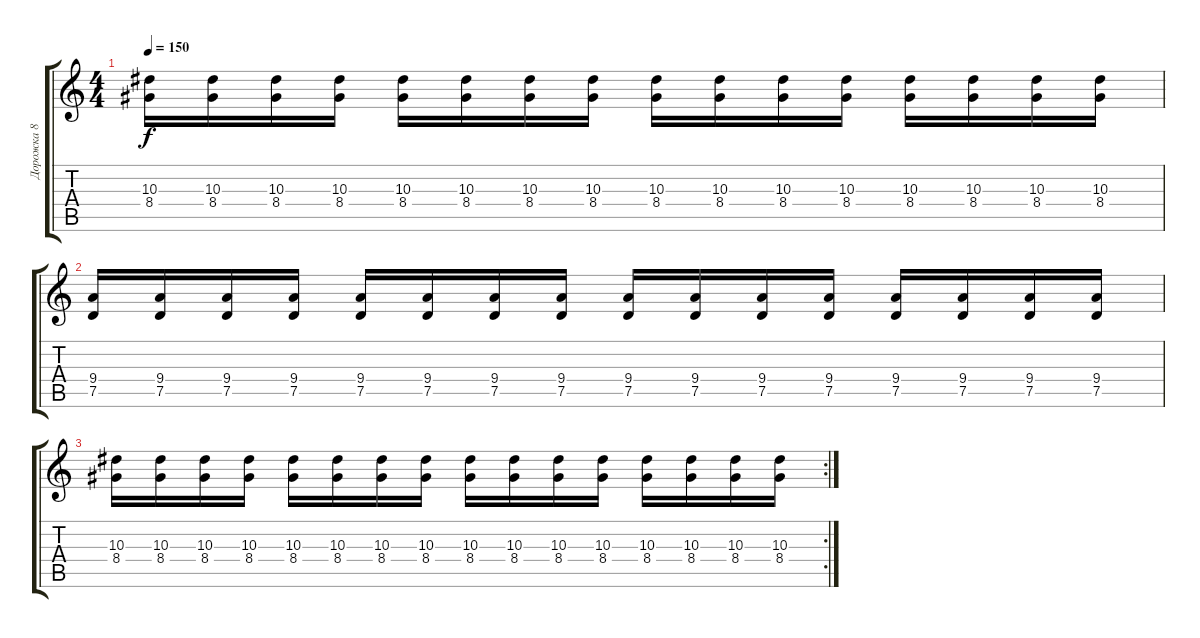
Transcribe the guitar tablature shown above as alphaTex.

\track ("Дорожка 8" "Дорожка 8") {instrument distortionguitar}
\staff {score tabs}
\tuning (D4 A3 F3 C3 G2 D2) {hide}
\ts (4 4)
\tempo 150
\clef g2
\ks c
(10.3 8.4).16{dy f} (10.3 8.4).16 (10.3 8.4).16 (10.3 8.4).16 (10.3 8.4).16 (10.3 8.4).16 (10.3 8.4).16 (10.3 8.4).16 (10.3 8.4).16 (10.3 8.4).16 (10.3 8.4).16 (10.3 8.4).16 (10.3 8.4).16 (10.3 8.4).16 (10.3 8.4).16 (10.3 8.4).16 |
(9.4 7.5).16 (9.4 7.5).16 (9.4 7.5).16 (9.4 7.5).16 (9.4 7.5).16 (9.4 7.5).16 (9.4 7.5).16 (9.4 7.5).16 (9.4 7.5).16 (9.4 7.5).16 (9.4 7.5).16 (9.4 7.5).16 (9.4 7.5).16 (9.4 7.5).16 (9.4 7.5).16 (9.4 7.5).16 |
\rc 2
(10.3 8.4).16 (10.3 8.4).16 (10.3 8.4).16 (10.3 8.4).16 (10.3 8.4).16 (10.3 8.4).16 (10.3 8.4).16 (10.3 8.4).16 (10.3 8.4).16 (10.3 8.4).16 (10.3 8.4).16 (10.3 8.4).16 (10.3 8.4).16 (10.3 8.4).16 (10.3 8.4).16 (10.3 8.4).16
